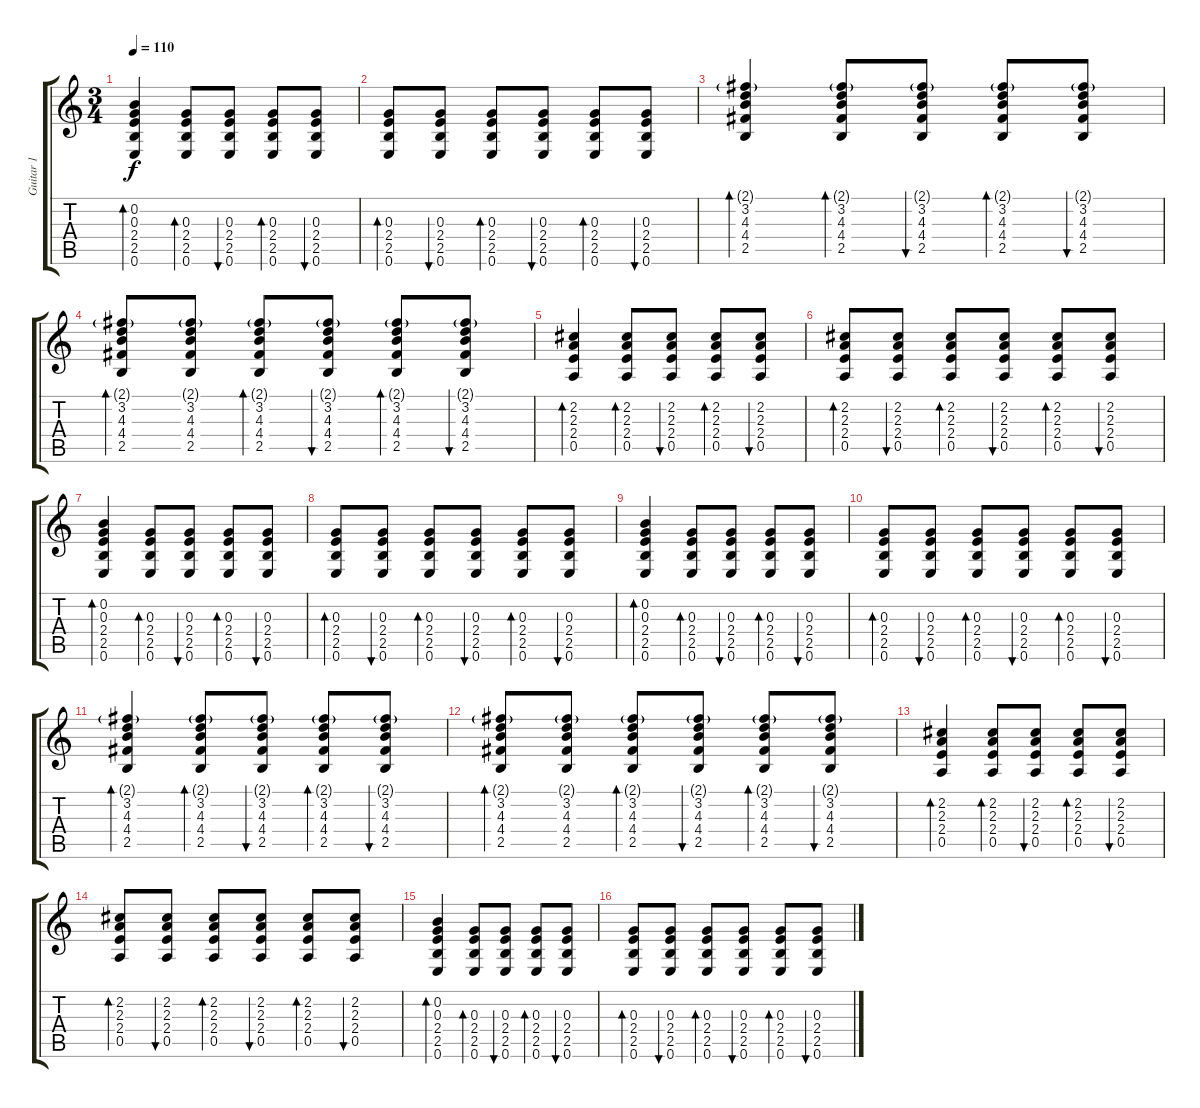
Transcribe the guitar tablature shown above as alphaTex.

\track ("Guitar 1" "Guitar 1") {instrument acousticguitarsteel}
\staff {score tabs}
\tuning (E4 B3 G3 D3 A2 E2) {hide}
\ts (3 4)
\tempo 110
\clef g2
\ks c
(0.2 0.3 2.4 2.5 0.6).4{bd 60 dy f} (0.3 2.4 2.5 0.6).8{bd 60} (0.3 2.4 2.5 0.6).8{bu 60} (0.3 2.4 2.5 0.6).8{bd 60} (0.3 2.4 2.5 0.6).8{bu 60} |
(0.3 2.4 2.5 0.6).8{bd 60} (0.3 2.4 2.5 0.6).8{bu 60} (0.3 2.4 2.5 0.6).8{bd 60} (0.3 2.4 2.5 0.6).8{bu 60} (0.3 2.4 2.5 0.6).8{bd 60} (0.3 2.4 2.5 0.6).8{bu 60} |
(2.1{g} 3.2 4.3 4.4 2.5).4{bd 60} (2.1{g} 3.2 4.3 4.4 2.5).8{bd 60} (2.1{g} 3.2 4.3 4.4 2.5).8{bu 60} (2.1{g} 3.2 4.3 4.4 2.5).8{bd 60} (2.1{g} 3.2 4.3 4.4 2.5).8{bu 60} |
(2.1{g} 3.2 4.3 4.4 2.5).8{bd 60} (2.1{g} 3.2 4.3 4.4 2.5).8 (2.1{g} 3.2 4.3 4.4 2.5).8{bd 60} (2.1{g} 3.2 4.3 4.4 2.5).8{bu 60} (2.1{g} 3.2 4.3 4.4 2.5).8{bd 60} (2.1{g} 3.2 4.3 4.4 2.5).8{bu 60} |
(2.2 2.3 2.4 0.5).4{bd 60} (2.2 2.3 2.4 0.5).8{bd 60} (2.2 2.3 2.4 0.5).8{bu 60} (2.2 2.3 2.4 0.5).8{bd 60} (2.2 2.3 2.4 0.5).8{bu 60} |
(2.2 2.3 2.4 0.5).8{bd 60} (2.2 2.3 2.4 0.5).8{bu 60} (2.2 2.3 2.4 0.5).8{bd 60} (2.2 2.3 2.4 0.5).8{bu 60} (2.2 2.3 2.4 0.5).8{bd 60} (2.2 2.3 2.4 0.5).8{bu 60} |
(0.2 0.3 2.4 2.5 0.6).4{bd 60} (0.3 2.4 2.5 0.6).8{bd 60} (0.3 2.4 2.5 0.6).8{bu 60} (0.3 2.4 2.5 0.6).8{bd 60} (0.3 2.4 2.5 0.6).8{bu 60} |
(0.3 2.4 2.5 0.6).8{bd 60} (0.3 2.4 2.5 0.6).8{bu 60} (0.3 2.4 2.5 0.6).8{bd 60} (0.3 2.4 2.5 0.6).8{bu 60} (0.3 2.4 2.5 0.6).8{bd 60} (0.3 2.4 2.5 0.6).8{bu 60} |
(0.2 0.3 2.4 2.5 0.6).4{bd 60} (0.3 2.4 2.5 0.6).8{bd 60} (0.3 2.4 2.5 0.6).8{bu 60} (0.3 2.4 2.5 0.6).8{bd 60} (0.3 2.4 2.5 0.6).8{bu 60} |
(0.3 2.4 2.5 0.6).8{bd 60} (0.3 2.4 2.5 0.6).8{bu 60} (0.3 2.4 2.5 0.6).8{bd 60} (0.3 2.4 2.5 0.6).8{bu 60} (0.3 2.4 2.5 0.6).8{bd 60} (0.3 2.4 2.5 0.6).8{bu 60} |
(2.1{g} 3.2 4.3 4.4 2.5).4{bd 60} (2.1{g} 3.2 4.3 4.4 2.5).8{bd 60} (2.1{g} 3.2 4.3 4.4 2.5).8{bu 60} (2.1{g} 3.2 4.3 4.4 2.5).8{bd 60} (2.1{g} 3.2 4.3 4.4 2.5).8{bu 60} |
(2.1{g} 3.2 4.3 4.4 2.5).8{bd 60} (2.1{g} 3.2 4.3 4.4 2.5).8 (2.1{g} 3.2 4.3 4.4 2.5).8{bd 60} (2.1{g} 3.2 4.3 4.4 2.5).8{bu 60} (2.1{g} 3.2 4.3 4.4 2.5).8{bd 60} (2.1{g} 3.2 4.3 4.4 2.5).8{bu 60} |
(2.2 2.3 2.4 0.5).4{bd 60} (2.2 2.3 2.4 0.5).8{bd 60} (2.2 2.3 2.4 0.5).8{bu 60} (2.2 2.3 2.4 0.5).8{bd 60} (2.2 2.3 2.4 0.5).8{bu 60} |
(2.2 2.3 2.4 0.5).8{bd 60} (2.2 2.3 2.4 0.5).8{bu 60} (2.2 2.3 2.4 0.5).8{bd 60} (2.2 2.3 2.4 0.5).8{bu 60} (2.2 2.3 2.4 0.5).8{bd 60} (2.2 2.3 2.4 0.5).8{bu 60} |
(0.2 0.3 2.4 2.5 0.6).4{bd 60} (0.3 2.4 2.5 0.6).8{bd 60} (0.3 2.4 2.5 0.6).8{bu 60} (0.3 2.4 2.5 0.6).8{bd 60} (0.3 2.4 2.5 0.6).8{bu 60} |
(0.3 2.4 2.5 0.6).8{bd 60} (0.3 2.4 2.5 0.6).8{bu 60} (0.3 2.4 2.5 0.6).8{bd 60} (0.3 2.4 2.5 0.6).8{bu 60} (0.3 2.4 2.5 0.6).8{bd 60} (0.3 2.4 2.5 0.6).8{bu 60}
